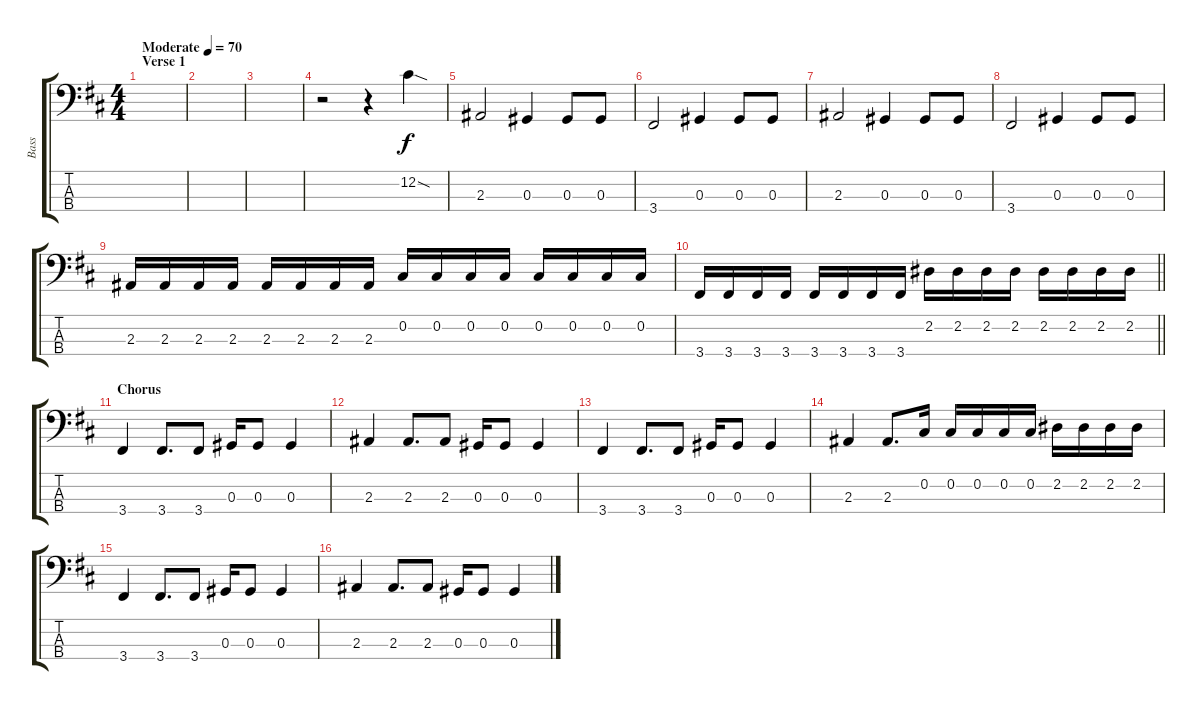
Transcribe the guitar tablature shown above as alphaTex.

\track ("Bass" "Bass") {instrument electricbassfinger}
\staff {score tabs}
\tuning (Gb2 Db2 Ab1 Eb1) {hide}
\ts (4 4)
\section ("" "Verse 1")
\tempo (70 "Moderate")
\clef f4
\ks d
|
|
|
r.2 r.4 12.2{sod}.4 |
2.3.2 0.3.4 0.3.8 0.3.8 |
3.4.2 0.3.4 0.3.8 0.3.8 |
2.3.2 0.3.4 0.3.8 0.3.8 |
3.4.2 0.3.4 0.3.8 0.3.8 |
2.3.16 2.3.16 2.3.16 2.3.16 2.3.16 2.3.16 2.3.16 2.3.16 0.2.16 0.2.16 0.2.16 0.2.16 0.2.16 0.2.16 0.2.16 0.2.16 |
\barLineRight lightlight
3.4.16 3.4.16 3.4.16 3.4.16 3.4.16 3.4.16 3.4.16 3.4.16 2.2.16 2.2.16 2.2.16 2.2.16 2.2.16 2.2.16 2.2.16 2.2.16 |
\section ("" "Chorus")
3.4.4 3.4.8{d} 3.4.8 0.3.16 0.3.8 0.3.4 |
2.3.4 2.3.8{d} 2.3.8 0.3.16 0.3.8 0.3.4 |
3.4.4 3.4.8{d} 3.4.8 0.3.16 0.3.8 0.3.4 |
2.3.4 2.3.8{d} 0.2.16 0.2.16 0.2.16 0.2.16 0.2.16 2.2.16 2.2.16 2.2.16 2.2.16 |
3.4.4 3.4.8{d} 3.4.8 0.3.16 0.3.8 0.3.4 |
2.3.4 2.3.8{d} 2.3.8 0.3.16 0.3.8 0.3.4
